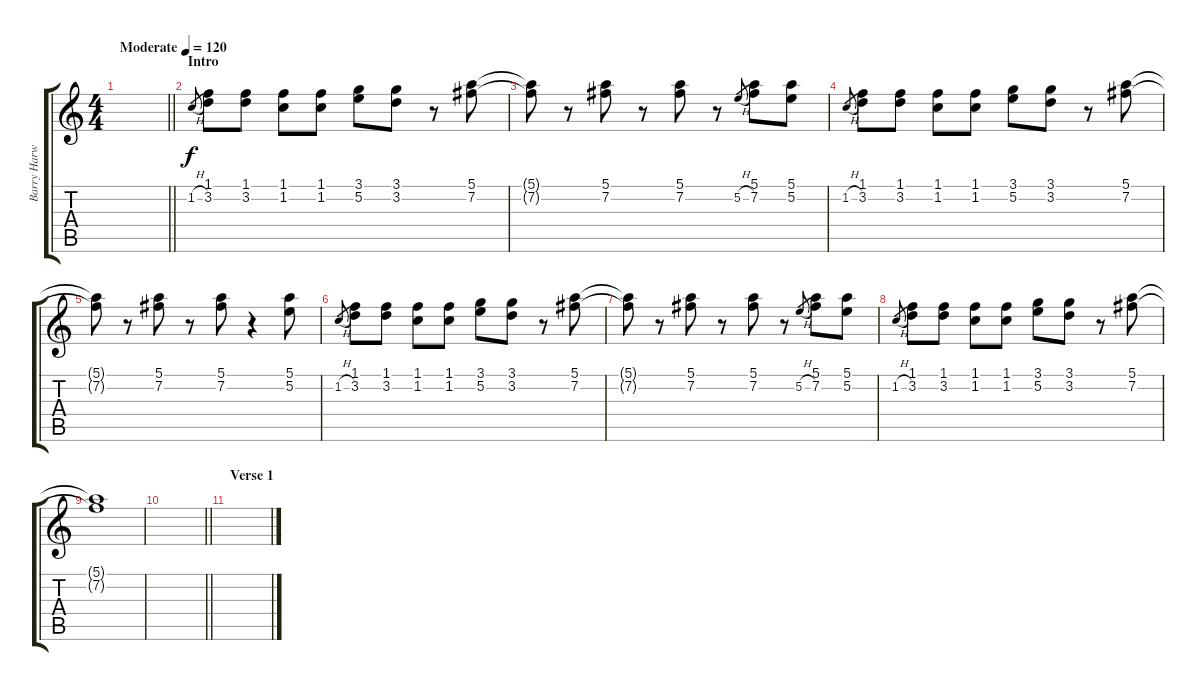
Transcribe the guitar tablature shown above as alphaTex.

\track ("Barry Harwood (Fills)" "Barry Harw") {instrument distortionguitar}
\staff {score tabs}
\tuning (E4 B3 G3 D3 A2 E2) {hide}
\ts (4 4)
\tempo (120 "Moderate")
\clef g2
\barLineRight lightlight
\ks c
|
\section ("" "Intro")
1.2{h}.8{gr} (1.1 3.2).8 (1.1 3.2).8 (1.1 1.2).8 (1.1 1.2).8 (3.1 5.2).8 (3.1 3.2).8 r.8 (5.1 7.2).8 |
(5.1{t} 7.2{t}).8 r.8 (5.1 7.2).8 r.8 (5.1 7.2).8 r.8 5.2{h}.8{gr} (5.1 7.2).8 (5.1 5.2).8 |
1.2{h}.8{gr} (1.1 3.2).8 (1.1 3.2).8 (1.1 1.2).8 (1.1 1.2).8 (3.1 5.2).8 (3.1 3.2).8 r.8 (5.1 7.2).8 |
(5.1{t} 7.2{t}).8 r.8 (5.1 7.2).8 r.8 (5.1 7.2).8 r.4 (5.1 5.2).8 |
1.2{h}.8{gr} (1.1 3.2).8 (1.1 3.2).8 (1.1 1.2).8 (1.1 1.2).8 (3.1 5.2).8 (3.1 3.2).8 r.8 (5.1 7.2).8 |
(5.1{t} 7.2{t}).8 r.8 (5.1 7.2).8 r.8 (5.1 7.2).8 r.8 5.2{h}.8{gr} (5.1 7.2).8 (5.1 5.2).8 |
1.2{h}.8{gr} (1.1 3.2).8 (1.1 3.2).8 (1.1 1.2).8 (1.1 1.2).8 (3.1 5.2).8 (3.1 3.2).8 r.8 (5.1 7.2).8 |
(5.1{t} 7.2{t}).1 |
\barLineRight lightlight
|
\section ("" "Verse 1")
